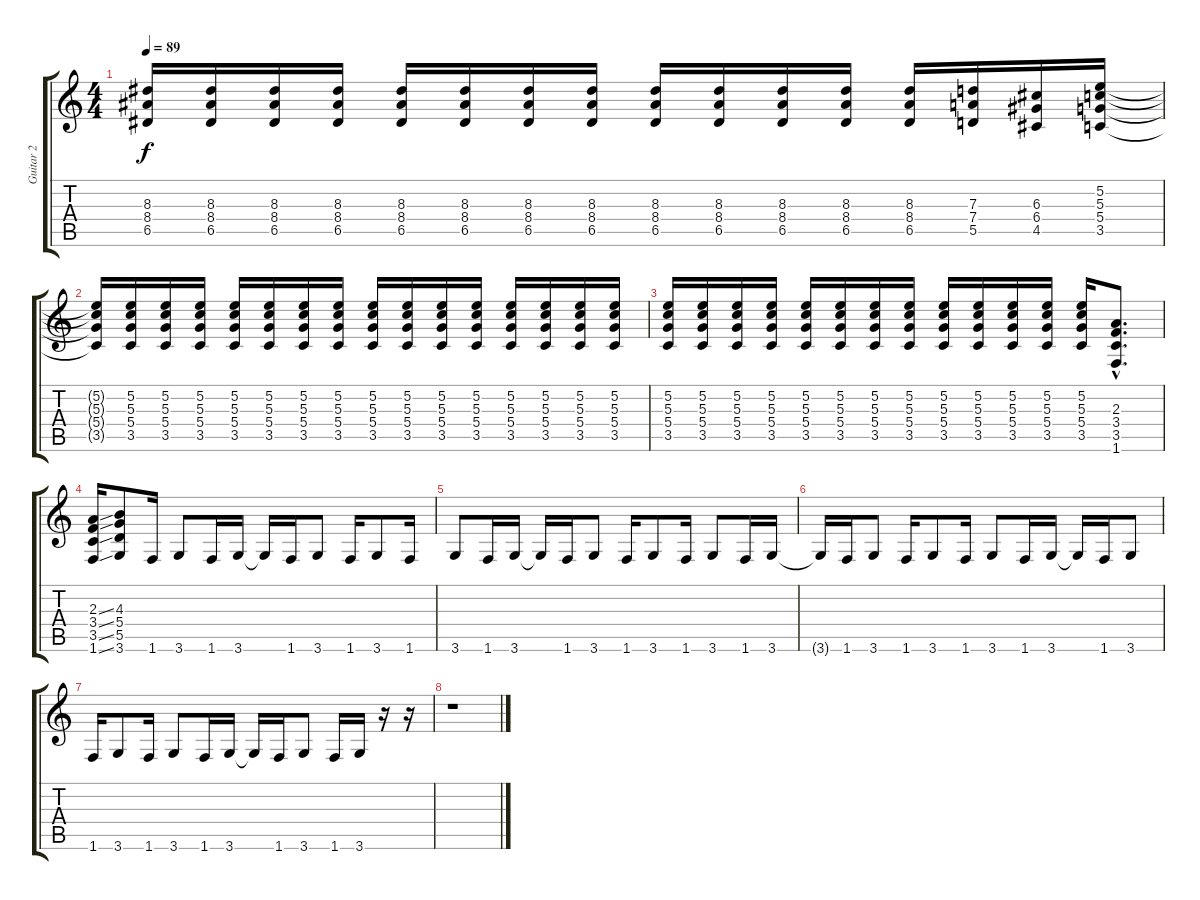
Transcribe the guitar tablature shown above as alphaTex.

\track ("Guitar 2" "Guitar 2") {instrument distortionguitar}
\staff {score tabs}
\tuning (E4 B3 G3 D3 A2 E2) {hide}
\ts (4 4)
\tempo 89
\clef g2
\ks c
(8.3 8.4 6.5).16{dy f} (8.3 8.4 6.5).16 (8.3 8.4 6.5).16 (8.3 8.4 6.5).16 (8.3 8.4 6.5).16 (8.3 8.4 6.5).16 (8.3 8.4 6.5).16 (8.3 8.4 6.5).16 (8.3 8.4 6.5).16 (8.3 8.4 6.5).16 (8.3 8.4 6.5).16 (8.3 8.4 6.5).16 (8.3 8.4 6.5).16 (7.3 7.4 5.5).16 (6.3 6.4 4.5).16 (5.2 5.3 5.4 3.5).16 |
(5.2{t} 5.3{t} 5.4{t} 3.5{t}).16 (5.2 5.3 5.4 3.5).16 (5.2 5.3 5.4 3.5).16 (5.2 5.3 5.4 3.5).16 (5.2 5.3 5.4 3.5).16 (5.2 5.3 5.4 3.5).16 (5.2 5.3 5.4 3.5).16 (5.2 5.3 5.4 3.5).16 (5.2 5.3 5.4 3.5).16 (5.2 5.3 5.4 3.5).16 (5.2 5.3 5.4 3.5).16 (5.2 5.3 5.4 3.5).16 (5.2 5.3 5.4 3.5).16 (5.2 5.3 5.4 3.5).16 (5.2 5.3 5.4 3.5).16 (5.2 5.3 5.4 3.5).16 |
(5.2 5.3 5.4 3.5).16 (5.2 5.3 5.4 3.5).16 (5.2 5.3 5.4 3.5).16 (5.2 5.3 5.4 3.5).16 (5.2 5.3 5.4 3.5).16 (5.2 5.3 5.4 3.5).16 (5.2 5.3 5.4 3.5).16 (5.2 5.3 5.4 3.5).16 (5.2 5.3 5.4 3.5).16 (5.2 5.3 5.4 3.5).16 (5.2 5.3 5.4 3.5).16 (5.2 5.3 5.4 3.5).16 (5.2 5.3 5.4 3.5).16 (2.3{hac} 3.4{hac} 3.5{hac} 1.6{hac}).8{d} |
(2.3{ss} 3.4{ss} 3.5{ss} 1.6{ss}).16 (4.3 5.4 5.5 3.6).8 1.6.16 3.6.8 1.6.16 3.6.16 3.6{t}.16 1.6.16 3.6.8 1.6.16 3.6.8 1.6.16 |
3.6.8 1.6.16 3.6.16 3.6{t}.16 1.6.16 3.6.8 1.6.16 3.6.8 1.6.16 3.6.8 1.6.16 3.6.16 |
3.6{t}.16 1.6.16 3.6.8 1.6.16 3.6.8 1.6.16 3.6.8 1.6.16 3.6.16 3.6{t}.16 1.6.16 3.6.8 |
1.6.16 3.6.8 1.6.16 3.6.8 1.6.16 3.6.16 3.6{t}.16 1.6.16 3.6.8 1.6.16 3.6.16 r.16 r.16 |
r.1
